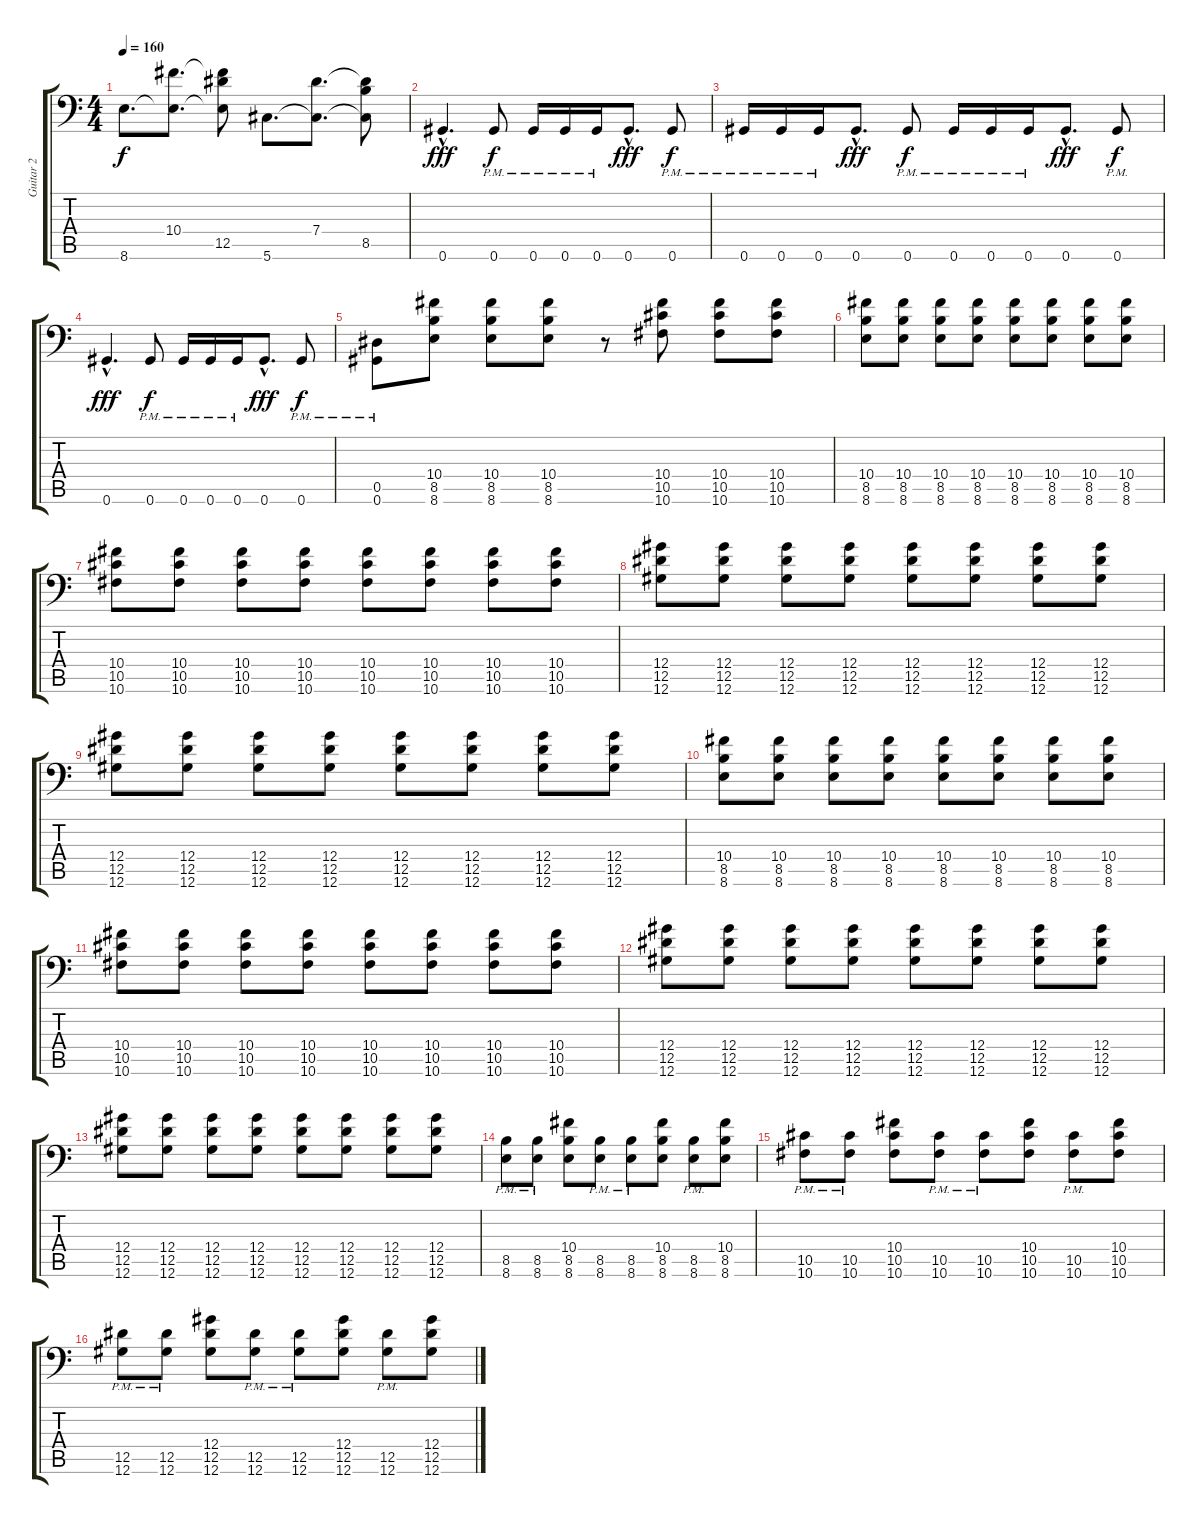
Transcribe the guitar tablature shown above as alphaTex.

\track ("Guitar 2" "Guitar 2") {instrument distortionguitar}
\staff {score tabs}
\tuning (Bb3 F3 Db3 Ab2 Eb2 Ab1) {hide}
\ts (4 4)
\tempo 160
\clef f4
\ks c
8.6.8{d dy f} (10.4 8.6{t}).8{d} (10.4{t} 12.5 8.6{t}).8 5.6.8{d} (7.4 5.6{t}).8{d} (7.4{t} 8.5 5.6{t}).8 |
0.6{hac}.4{d dy fff} 0.6{pm}.8{dy f} 0.6{pm}.16 0.6{pm}.16 0.6{pm}.16 0.6{hac}.8{d dy fff} 0.6{pm}.8{dy f} |
0.6{pm}.16 0.6{pm}.16 0.6{pm}.16 0.6{hac}.8{d dy fff} 0.6{pm}.8{dy f} 0.6{pm}.16 0.6{pm}.16 0.6{pm}.16 0.6{hac}.8{d dy fff} 0.6{pm}.8{dy f} |
0.6{hac}.4{d dy fff} 0.6{pm}.8{dy f} 0.6{pm}.16 0.6{pm}.16 0.6{pm}.16 0.6{hac}.8{d dy fff} 0.6{pm}.8{dy f} |
(0.5{pm} 0.6{pm}).8 (10.4 8.5 8.6).8 (10.4 8.5 8.6).8 (10.4 8.5 8.6).8 r.8 (10.4 10.5 10.6).8 (10.4 10.5 10.6).8 (10.4 10.5 10.6).8 |
(10.4 8.5 8.6).8 (10.4 8.5 8.6).8 (10.4 8.5 8.6).8 (10.4 8.5 8.6).8 (10.4 8.5 8.6).8 (10.4 8.5 8.6).8 (10.4 8.5 8.6).8 (10.4 8.5 8.6).8 |
(10.4 10.5 10.6).8 (10.4 10.5 10.6).8 (10.4 10.5 10.6).8 (10.4 10.5 10.6).8 (10.4 10.5 10.6).8 (10.4 10.5 10.6).8 (10.4 10.5 10.6).8 (10.4 10.5 10.6).8 |
(12.4 12.5 12.6).8 (12.4 12.5 12.6).8 (12.4 12.5 12.6).8 (12.4 12.5 12.6).8 (12.4 12.5 12.6).8 (12.4 12.5 12.6).8 (12.4 12.5 12.6).8 (12.4 12.5 12.6).8 |
(12.4 12.5 12.6).8 (12.4 12.5 12.6).8 (12.4 12.5 12.6).8 (12.4 12.5 12.6).8 (12.4 12.5 12.6).8 (12.4 12.5 12.6).8 (12.4 12.5 12.6).8 (12.4 12.5 12.6).8 |
(10.4 8.5 8.6).8 (10.4 8.5 8.6).8 (10.4 8.5 8.6).8 (10.4 8.5 8.6).8 (10.4 8.5 8.6).8 (10.4 8.5 8.6).8 (10.4 8.5 8.6).8 (10.4 8.5 8.6).8 |
(10.4 10.5 10.6).8 (10.4 10.5 10.6).8 (10.4 10.5 10.6).8 (10.4 10.5 10.6).8 (10.4 10.5 10.6).8 (10.4 10.5 10.6).8 (10.4 10.5 10.6).8 (10.4 10.5 10.6).8 |
(12.4 12.5 12.6).8 (12.4 12.5 12.6).8 (12.4 12.5 12.6).8 (12.4 12.5 12.6).8 (12.4 12.5 12.6).8 (12.4 12.5 12.6).8 (12.4 12.5 12.6).8 (12.4 12.5 12.6).8 |
(12.4 12.5 12.6).8 (12.4 12.5 12.6).8 (12.4 12.5 12.6).8 (12.4 12.5 12.6).8 (12.4 12.5 12.6).8 (12.4 12.5 12.6).8 (12.4 12.5 12.6).8 (12.4 12.5 12.6).8 |
(8.5{pm} 8.6{pm}).8 (8.5{pm} 8.6{pm}).8 (10.4 8.5 8.6).8 (8.5{pm} 8.6{pm}).8 (8.5{pm} 8.6{pm}).8 (10.4 8.5 8.6).8 (8.5{pm} 8.6{pm}).8 (10.4 8.5 8.6).8 |
(10.5{pm} 10.6{pm}).8 (10.5{pm} 10.6{pm}).8 (10.4 10.5 10.6).8 (10.5{pm} 10.6{pm}).8 (10.5{pm} 10.6{pm}).8 (10.4 10.5 10.6).8 (10.5{pm} 10.6{pm}).8 (10.4 10.5 10.6).8 |
(12.5{pm} 12.6{pm}).8 (12.5{pm} 12.6{pm}).8 (12.4 12.5 12.6).8 (12.5{pm} 12.6{pm}).8 (12.5{pm} 12.6{pm}).8 (12.4 12.5 12.6).8 (12.5{pm} 12.6{pm}).8 (12.4 12.5 12.6).8
